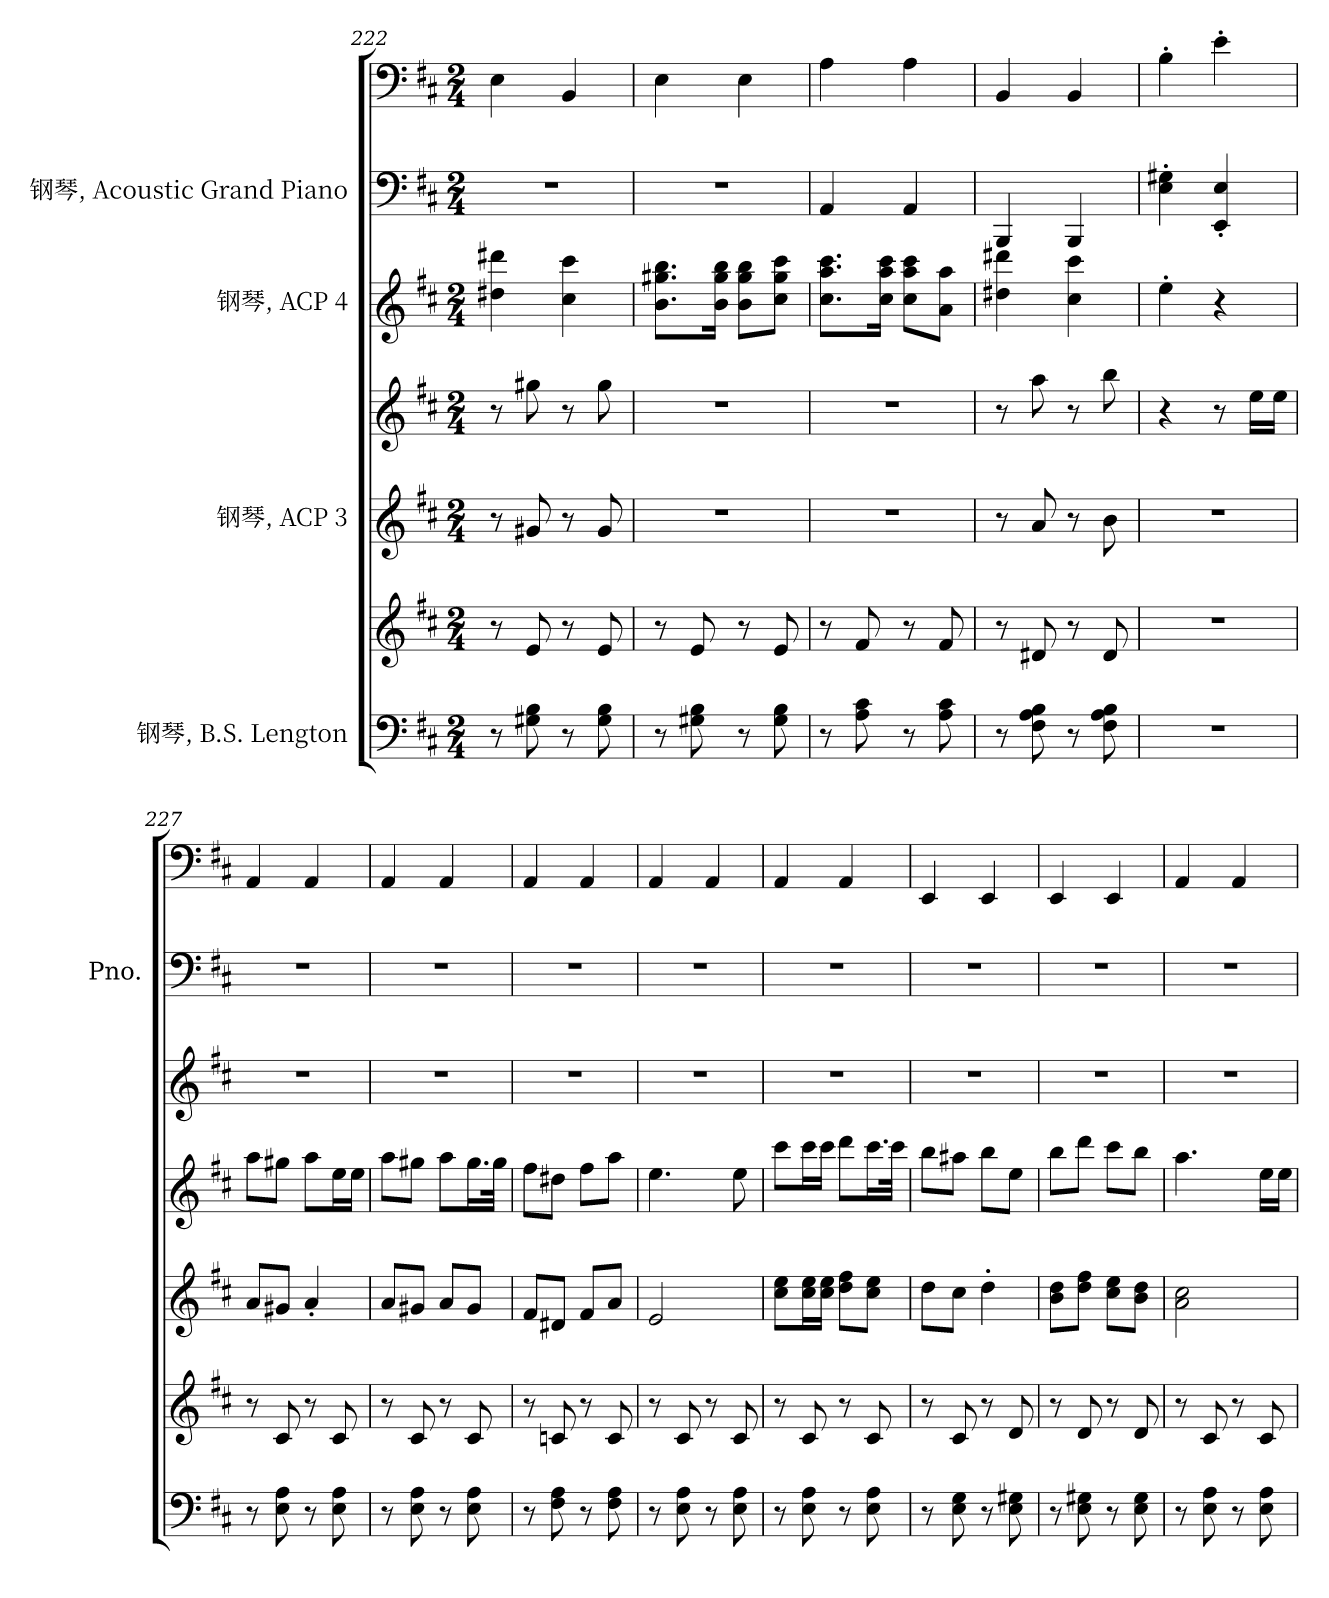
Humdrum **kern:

**kern	**kern	**kern	**kern	**kern	**kern	**kern
*part4	*part4	*part3	*part3	*part2	*part1	*part1
*staff7	*staff6	*staff5	*staff4	*staff3	*staff2	*staff1
*I"钢琴, B.S. Lengton	*	*I"钢琴, ACP 3	*	*I"钢琴, ACP 4	*I"钢琴, Acoustic Grand Piano	*
*	*	*	*	*	*I'Pno.	*
*clefF4	*clefG2	*clefG2	*clefG2	*clefG2	*clefF4	*clefF4
*k[f#c#]	*k[f#c#]	*k[f#c#]	*k[f#c#]	*k[f#c#]	*k[f#c#]	*k[f#c#]
*M2/4	*M2/4	*M2/4	*M2/4	*M2/4	*M2/4	*M2/4
=222	=222	=222	=222	=222	=222	=222
8r	8r	8r	8r	4dd#X\ 4ddd#X\	2r	4E\
8G#X\ 8B\	8e/	8g#X/	8gg#X\	.	.	.
8r	8r	8r	8r	4cc#\ 4ccc#\	.	4BB/
8G#\ 8B\	8e/	8g#/	8gg#\	.	.	.
=223	=223	=223	=223	=223	=223	=223
8r	8r	2r	2r	8.b\ 8.gg#X\ 8.bb\L	2r	4E\
8G#X\ 8B\	8e/	.	.	.	.	.
.	.	.	.	16b\ 16gg#\ 16bb\Jk	.	.
8r	8r	.	.	8b\ 8gg#\ 8bb\L	.	4E\
8G#\ 8B\	8e/	.	.	8cc#\ 8gg#\ 8ccc#\J	.	.
=224	=224	=224	=224	=224	=224	=224
8r	8r	2r	2r	8.cc#\ 8.aa\ 8.ccc#\L	4AA/	4A\
8A\ 8c#\	8f#/	.	.	.	.	.
.	.	.	.	16cc#\ 16aa\ 16ccc#\Jk	.	.
8r	8r	.	.	8cc#\ 8aa\ 8ccc#\L	4AA/	4A\
8A\ 8c#\	8f#/	.	.	8a\ 8aa\J	.	.
=225	=225	=225	=225	=225	=225	=225
8r	8r	8r	8r	4dd#X\ 4ddd#X\	4BBB/	4BB/
8F#\ 8A\ 8B\	8d#X/	8a/	8aa\	.	.	.
8r	8r	8r	8r	4cc#\ 4ccc#\	4BBB/	4BB/
8F#\ 8A\ 8B\	8d#/	8b\	8bb\	.	.	.
!!LO:PB:g=z
=226	=226	=226	=226	=226	=226	=226
2r	2r	2r	4r	4ee'\	4E\' 4G#X\'	4B'\
.	.	.	8r	4r	4EE/' 4E/'	4e'\
.	.	.	16ee\LL	.	.	.
.	.	.	16ee\JJ	.	.	.
=227	=227	=227	=227	=227	=227	=227
8r	8r	8a/L	8aa\L	2r	2r	4AA/
8E\ 8A\	8c#/	8g#X/J	8gg#X\J	.	.	.
8r	8r	4a'/	8aa\L	.	.	4AA/
8E\ 8A\	8c#/	.	16ee\L	.	.	.
.	.	.	16ee\JJ	.	.	.
=228	=228	=228	=228	=228	=228	=228
8r	8r	8a/L	8aa\L	2r	2r	4AA/
8E\ 8A\	8c#/	8g#X/J	8gg#X\J	.	.	.
8r	8r	8a/L	8aa\L	.	.	4AA/
8E\ 8A\	8c#/	8g#/J	16.gg#\L	.	.	.
.	.	.	32gg#\JJk	.	.	.
=229	=229	=229	=229	=229	=229	=229
8r	8r	8f#/L	8ff#\L	2r	2r	4AA/
8F#\ 8A\	8cn/	8d#X/J	8dd#X\J	.	.	.
8r	8r	8f#/L	8ff#\L	.	.	4AA/
8F#\ 8A\	8c/	8a/J	8aa\J	.	.	.
=230	=230	=230	=230	=230	=230	=230
8r	8r	2e/	4.ee\	2r	2r	4AA/
8E\ 8A\	8c#/	.	.	.	.	.
8r	8r	.	.	.	.	4AA/
8E\ 8A\	8c#/	.	8ee\	.	.	.
!!LO:PB:g=z
=231	=231	=231	=231	=231	=231	=231
8r	8r	8cc#\ 8ee\L	8ccc#\L	2r	2r	4AA/
8E\ 8A\	8c#/	16cc#\ 16ee\L	16ccc#\L	.	.	.
.	.	16cc#\ 16ee\JJ	16ccc#\JJ	.	.	.
8r	8r	8dd\ 8ff#\L	8ddd\L	.	.	4AA/
8E\ 8A\	8c#/	8cc#\ 8ee\J	16.ccc#\L	.	.	.
.	.	.	32ccc#\JJk	.	.	.
=232	=232	=232	=232	=232	=232	=232
8r	8r	8dd\L	8bb\L	2r	2r	4EE/
8E\ 8G\	8c#/	8cc#\J	8aa#X\J	.	.	.
8r	8r	4dd'\	8bb\L	.	.	4EE/
8E\ 8G#X\	8d/	.	8ee\J	.	.	.
=233	=233	=233	=233	=233	=233	=233
8r	8r	8b\ 8dd\L	8bb\L	2r	2r	4EE/
8E\ 8G#X\	8d/	8dd\ 8ff#\J	8ddd\J	.	.	.
8r	8r	8cc#\ 8ee\L	8ccc#\L	.	.	4EE/
8E\ 8G#\	8d/	8b\ 8dd\J	8bb\J	.	.	.
=234	=234	=234	=234	=234	=234	=234
8r	8r	2a\ 2cc#\	4.aa\	2r	2r	4AA/
8E\ 8A\	8c#/	.	.	.	.	.
8r	8r	.	.	.	.	4AA/
8E\ 8A\	8c#/	.	16ee\LL	.	.	.
.	.	.	16ee\JJ	.	.	.
=	=	=	=	=	=	=
*-	*-	*-	*-	*-	*-	*-
